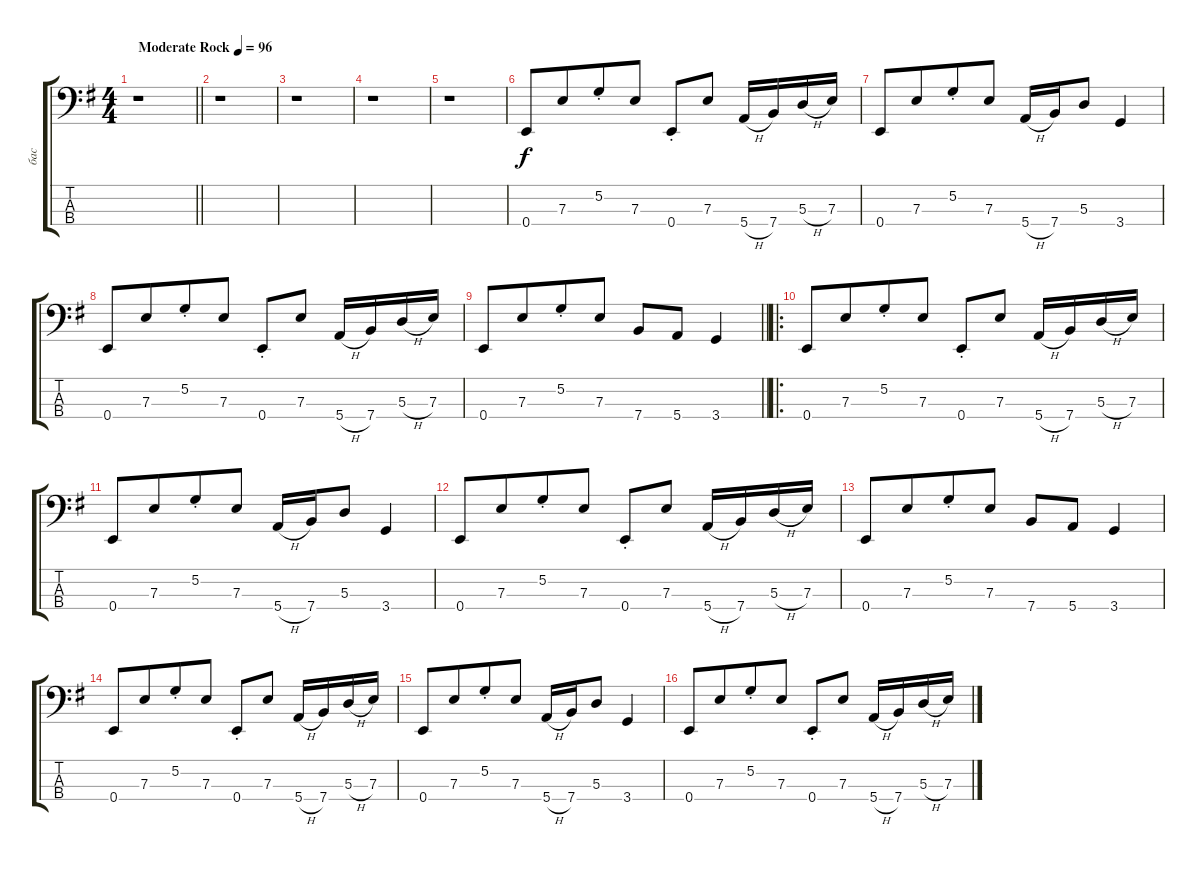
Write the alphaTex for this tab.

\track ("бас" "бас") {instrument electricbasspick}
\staff {score tabs}
\tuning (G2 D2 A1 E1) {hide}
\ts (4 4)
\tempo (96 "Moderate Rock")
\clef f4
\barLineRight lightlight
\ks eminor
r.1{dy f instrument electricbasspick} |
\section ("" "")
r.1 |
r.1 |
r.1 |
r.1 |
0.4.8 7.3.8{beam merge} 5.2{st}.8 7.3.8 0.4{st}.8 7.3.8 5.4{h}.16 7.4.16 5.3{h}.16 7.3.16 |
0.4.8 7.3.8{beam merge} 5.2{st}.8 7.3.8 5.4{h}.16 7.4.16 5.3.8 3.4.4 |
0.4.8 7.3.8{beam merge} 5.2{st}.8 7.3.8 0.4{st}.8 7.3.8 5.4{h}.16 7.4.16 5.3{h}.16 7.3.16 |
\barLineRight lightlight
0.4.8 7.3.8{beam merge} 5.2{st}.8 7.3.8 7.4.8 5.4.8 3.4.4 |
\ro
\section ("" "")
0.4.8 7.3.8{beam merge} 5.2{st}.8 7.3.8 0.4{st}.8 7.3.8 5.4{h}.16 7.4.16 5.3{h}.16 7.3.16 |
0.4.8 7.3.8{beam merge} 5.2{st}.8 7.3.8 5.4{h}.16 7.4.16 5.3.8 3.4.4 |
0.4.8 7.3.8{beam merge} 5.2{st}.8 7.3.8 0.4{st}.8 7.3.8 5.4{h}.16 7.4.16 5.3{h}.16 7.3.16 |
0.4.8 7.3.8{beam merge} 5.2{st}.8 7.3.8 7.4.8 5.4.8 3.4.4 |
0.4.8 7.3.8{beam merge} 5.2{st}.8 7.3.8 0.4{st}.8 7.3.8 5.4{h}.16 7.4.16 5.3{h}.16 7.3.16 |
0.4.8 7.3.8{beam merge} 5.2{st}.8 7.3.8 5.4{h}.16 7.4.16 5.3.8 3.4.4 |
0.4.8 7.3.8{beam merge} 5.2{st}.8 7.3.8 0.4{st}.8 7.3.8 5.4{h}.16 7.4.16 5.3{h}.16 7.3.16
